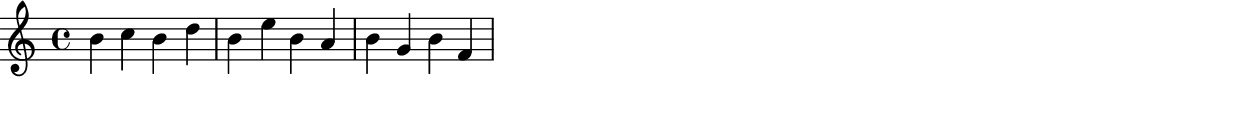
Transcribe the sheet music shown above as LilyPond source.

%% Generated by lilypond-book
%% Options: [exampleindent=10.16\mm,indent=0\mm,line-width=160\mm,paper-height=845.047\pt,paper-width=597.508\pt,papersize='(cons (* 597.508 pt) (* 845.047 pt)),quote]
\include "lilypond-book-preamble.ly"


% ****************************************************************
% Start cut-&-pastable-section
% ****************************************************************

#(ly:set-option 'eps-box-padding 3.000000)



\paper {
  #(set-paper-size '(cons (* 597.508 pt) (* 845.047 pt)))
  indent = 0\mm
  line-width = 160\mm
  % offset the left padding, also add 1mm as lilypond creates cropped
  % images with a little space on the right
  line-width = #(- line-width (* mm  3.000000) (* mm 1))
  line-width = 160\mm - 2.0 * 10.16\mm
  % offset the left padding, also add 1mm as lilypond creates cropped
  % images with a little space on the right
  line-width = #(- line-width (* mm  3.000000) (* mm 1))
}

\layout {
  
}




% ****************************************************************
% ly snippet:
% ****************************************************************
\sourcefileline 226
\relative {
  b' c  % c ist 1 Zeile aufwärts, also c über dem b
  b d  % d ist 2 Zeilen aufwärts, oder 5 runter, also d über dem b
  b e  % e ist 3 aufwärts oder 4 runter, also e über dem b
  b a  % a ist 6 aufwärts oder 1 runter, also a unter dem b
  b g  % g ist 5 aufwärts oder 2 runter, also g unter dem b
  b f  % f ist 4 aufwärts oder 3 runter, also f unter dem b
}


% ****************************************************************
% end ly snippet
% ****************************************************************
